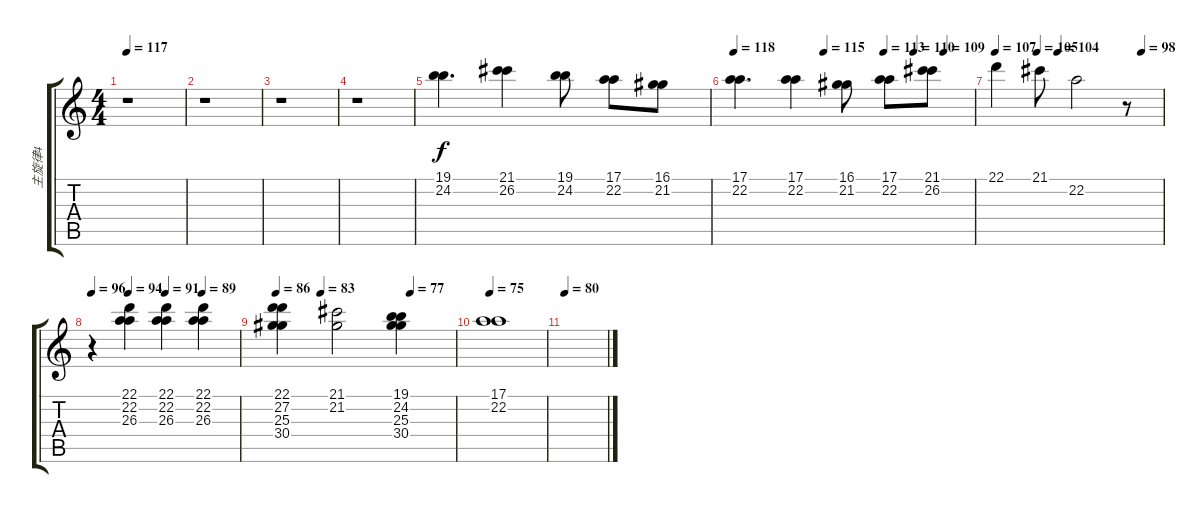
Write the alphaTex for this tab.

\track ("主旋律4" "主旋律4") {instrument flute}
\staff {score tabs}
\tuning (E4 B3 G3 D3 A2 E2) {hide}
\ts (4 4)
\tempo 117
\clef g2
\ks c
r.1{dy f} |
r.1 |
r.1 |
r.1 |
(19.1 24.2).4{d} (21.1 26.2).4 (19.1 24.2).8 (17.1 22.2).8 (16.1 21.2).8 |
\tempo 118
\tempo (115 0.375)
\tempo (113 0.625)
\tempo (110 0.75)
\tempo (109 0.875)
(17.1 22.2).4{d} (17.1 22.2).4 (16.1 21.2).8 (17.1 22.2).8 (21.1 26.2).8 |
\tempo 107
\tempo (105 0.25)
\tempo (104 0.375)
\tempo (98 0.875)
22.1.4 21.1.8 22.2.2 r.8 |
\tempo 96
\tempo (94 0.25)
\tempo (91 0.5)
\tempo (89 0.75)
r.4 (22.1 22.2 26.3).4 (22.1 22.2 26.3).4 (22.1 22.2 26.3).4 |
\tempo 86
\tempo (83 0.25)
\tempo (77 0.75)
(22.1 27.2 25.3 30.4).4 (21.1 21.2).2 (19.1 24.2 25.3 30.4).4 |
\tempo 75
(17.1 22.2).1 |
\tempo 80
